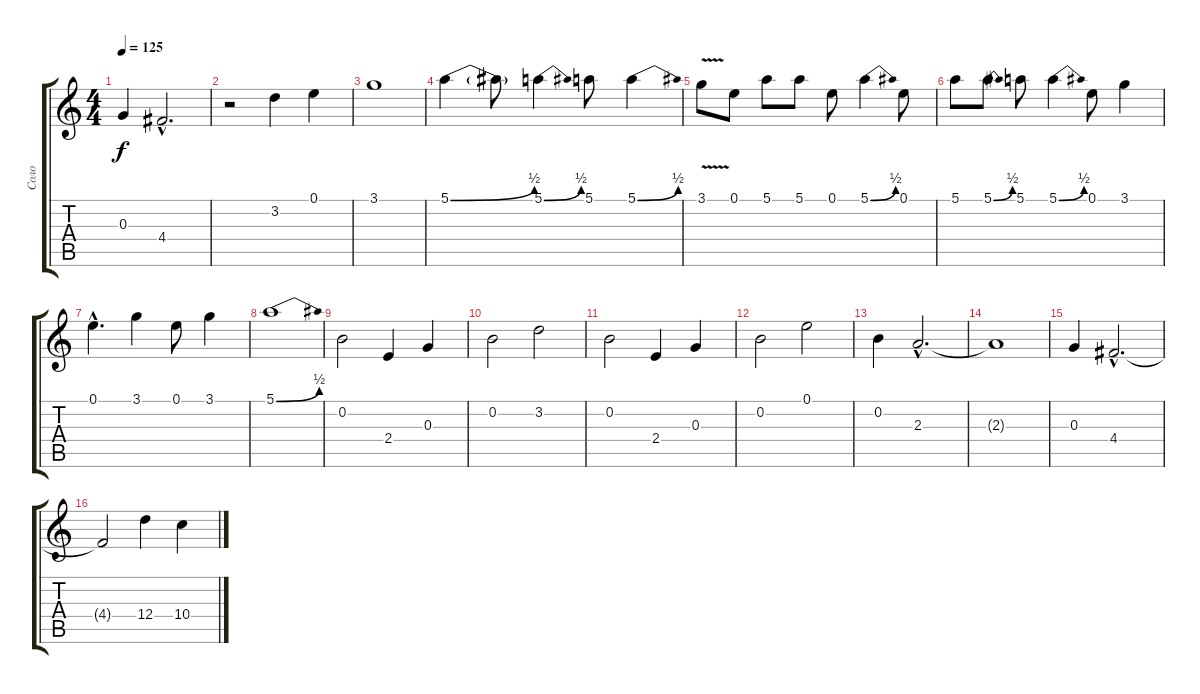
\track ("Соло" "Соло") {instrument overdrivenguitar}
\staff {score tabs}
\tuning (E4 B3 G3 D3 A2 E2) {hide}
\ts (4 4)
\tempo 125
\clef g2
\ks c
0.3.4{dy f} 4.4{hac}.2{d} |
r.2 3.2.4 0.1.4 |
3.1.1 |
5.1{be (bend 0 0 60 2)}.4 5.1{t}.8 5.1{be (bend 0 0 60 2)}.4 5.1.8 5.1{be (bend 0 0 60 2)}.4 |
3.1{v}.8 0.1.8 5.1.8 5.1.8 0.1.8 5.1{be (bend 0 0 60 2)}.4 0.1.8 |
5.1.8 5.1{be (bend 0 0 60 2)}.8 5.1.8 5.1{be (bend 0 0 60 2)}.4 0.1.8 3.1.4 |
0.1{hac}.4{d} 3.1.4 0.1.8 3.1.4 |
5.1{be (bend 0 0 60 2)}.1 |
0.2.2 2.4.4 0.3.4 |
0.2.2 3.2.2 |
0.2.2 2.4.4 0.3.4 |
0.2.2 0.1.2 |
0.2.4 2.3{hac}.2{d} |
2.3{t}.1 |
0.3.4 4.4{hac}.2{d} |
4.4{t}.2 12.4.4 10.4.4
